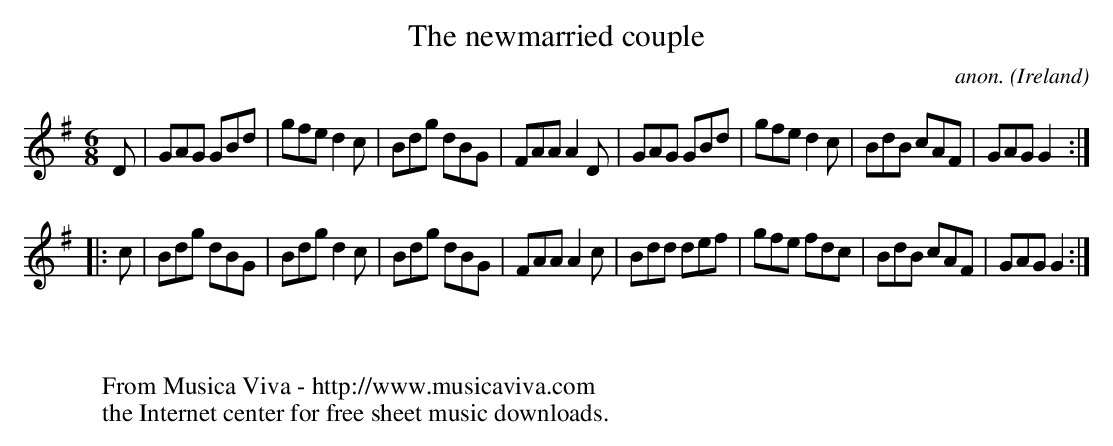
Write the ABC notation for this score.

X:1
T:The newmarried couple
C:anon.
O:Ireland
M:6/8
L:1/8
K:G
D|GAG GBd|gfe d2c|Bdg dBG|FAA A2D|GAG GBd|gfe d2c|BdB cAF|GAG G2:|
|:c|Bdg dBG|Bdg d2c|Bdg dBG|FAA A2c|Bdd def|gfe fdc|BdB cAF|GAG G2:|
W:
W:
W:  From Musica Viva - http://www.musicaviva.com
W:  the Internet center for free sheet music downloads.
